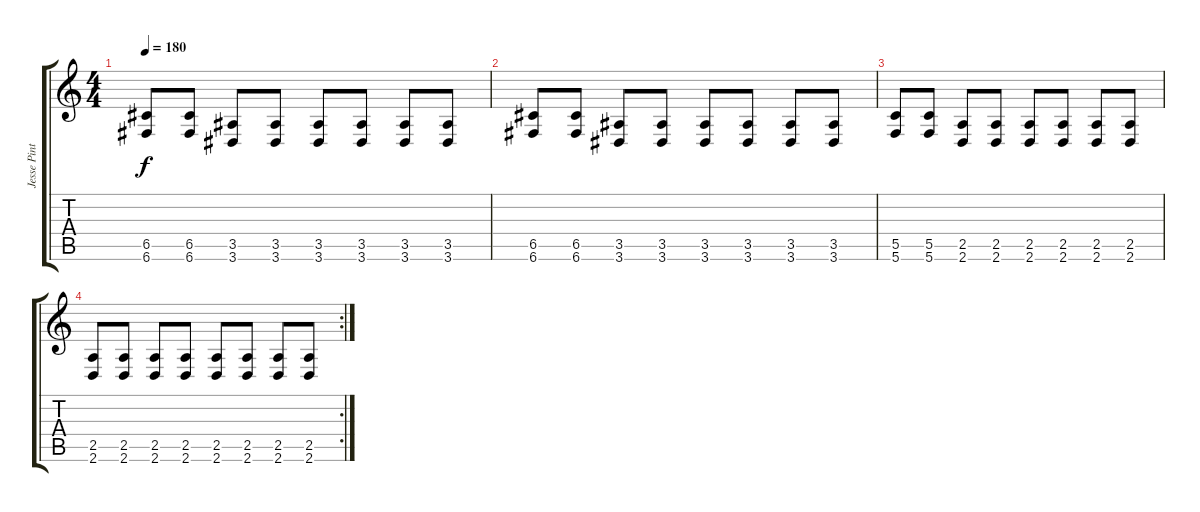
\track ("Jesse Pintado" "Jesse Pint") {instrument distortionguitar}
\staff {score tabs}
\tuning (D4 A3 F3 C3 G2 C2) {hide}
\ts (4 4)
\tempo 180
\clef g2
\ks c
(6.5 6.6).8{dy f} (6.5 6.6).8 (3.5 3.6).8 (3.5 3.6).8 (3.5 3.6).8 (3.5 3.6).8 (3.5 3.6).8 (3.5 3.6).8 |
(6.5 6.6).8 (6.5 6.6).8 (3.5 3.6).8 (3.5 3.6).8 (3.5 3.6).8 (3.5 3.6).8 (3.5 3.6).8 (3.5 3.6).8 |
(5.5 5.6).8 (5.5 5.6).8 (2.5 2.6).8 (2.5 2.6).8 (2.5 2.6).8 (2.5 2.6).8 (2.5 2.6).8 (2.5 2.6).8 |
\rc 2
(2.5 2.6).8 (2.5 2.6).8 (2.5 2.6).8 (2.5 2.6).8 (2.5 2.6).8 (2.5 2.6).8 (2.5 2.6).8 (2.5 2.6).8
